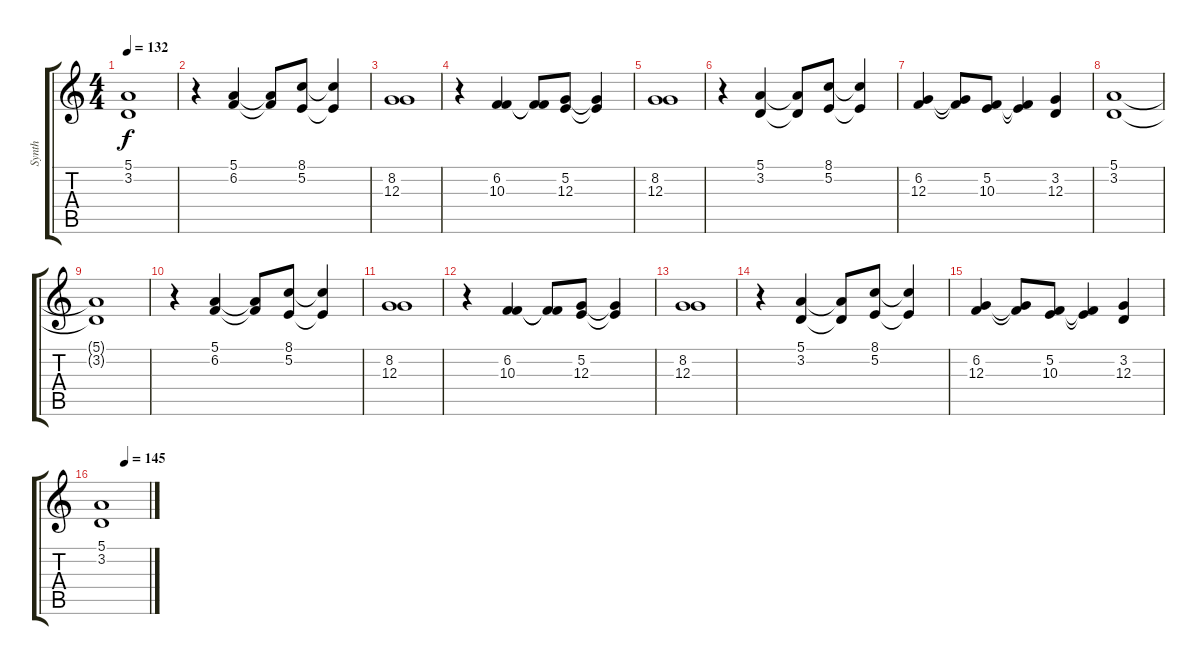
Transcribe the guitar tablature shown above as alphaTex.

\track ("Synth" "Synth") {instrument synthstrings1}
\staff {score tabs}
\tuning (E4 B3 G3 D3 A2 E2) {hide}
\ts (4 4)
\tempo 132
\clef g2
\ks c
(5.1{t} 3.2{t}).1{dy f} |
r.4 (5.1 6.2).4 (5.1{t} 6.2{t}).8 (8.1 5.2).8 (8.1{t} 5.2{t}).4 |
(8.2 12.3).1 |
r.4 (6.2 10.3).4 (6.2{t} 10.3{t}).8 (5.2 12.3).8 (5.2{t} 12.3{t}).4 |
(8.2 12.3).1 |
r.4 (5.1 3.2).4 (5.1{t} 3.2{t}).8 (8.1 5.2).8 (8.1{t} 5.2{t}).4 |
(6.2 12.3).4 (6.2{t} 12.3{t}).8 (5.2 10.3).8 (5.2{t} 10.3{t}).4 (3.2 12.3).4 |
(5.1 3.2).1 |
(5.1{t} 3.2{t}).1 |
r.4 (5.1 6.2).4 (5.1{t} 6.2{t}).8 (8.1 5.2).8 (8.1{t} 5.2{t}).4 |
(8.2 12.3).1 |
r.4 (6.2 10.3).4 (6.2{t} 10.3{t}).8 (5.2 12.3).8 (5.2{t} 12.3{t}).4 |
(8.2 12.3).1 |
r.4 (5.1 3.2).4 (5.1{t} 3.2{t}).8 (8.1 5.2).8 (8.1{t} 5.2{t}).4 |
(6.2 12.3).4 (6.2{t} 12.3{t}).8 (5.2 10.3).8 (5.2{t} 10.3{t}).4 (3.2 12.3).4 |
\tempo (145 0.5)
(5.1 3.2).1
